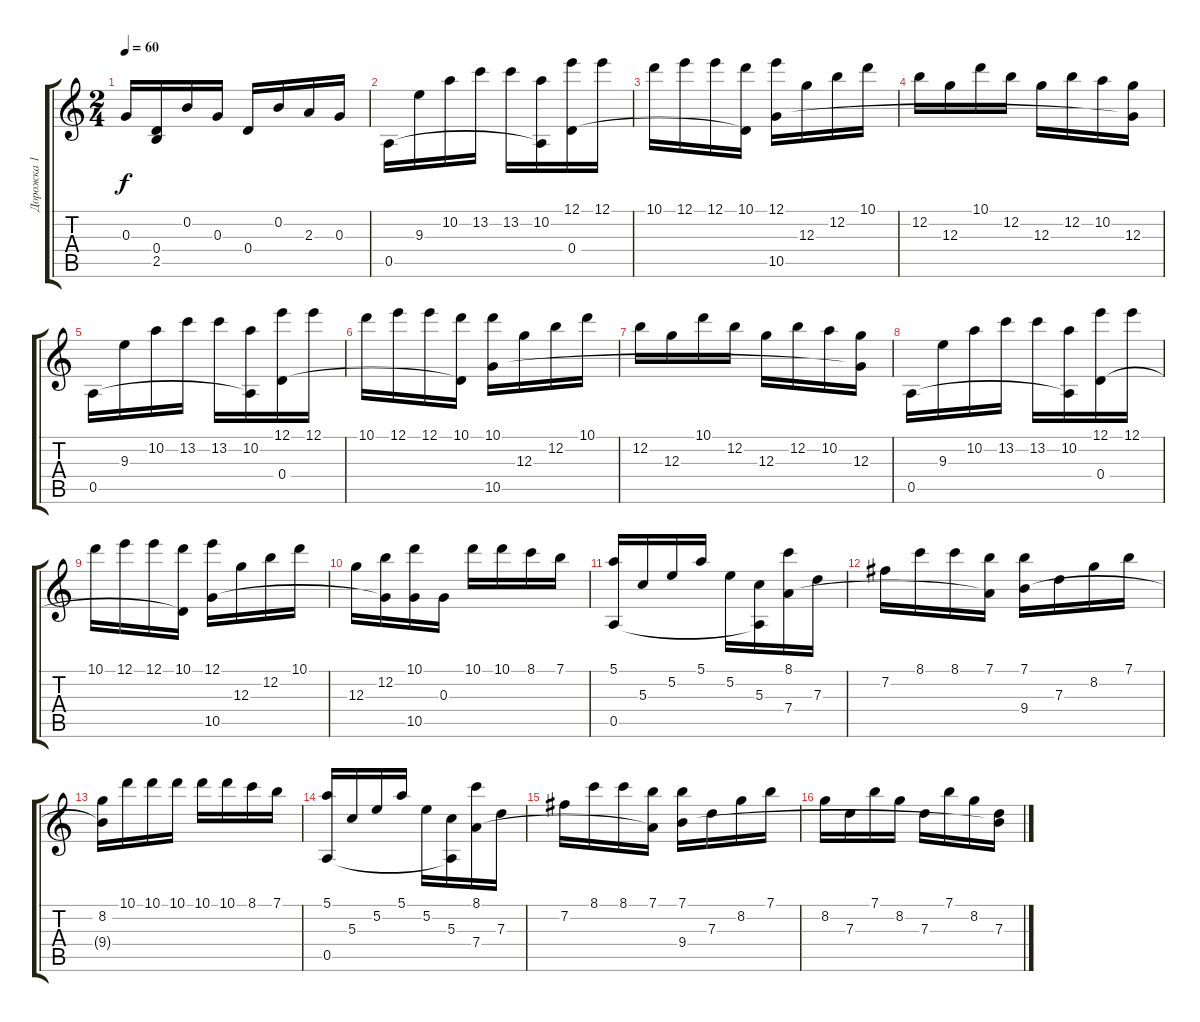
\track ("Дорожка 1" "Дорожка 1") {instrument acousticguitarnylon}
\staff {score tabs}
\tuning (E4 B3 G3 D3 A2 E2) {hide}
\ts (2 4)
\tempo 60
\clef g2
\ks aminor
0.3.16{dy f} (0.4 2.5{t}).16 0.2.16 0.3.16 0.4.16 0.2.16 2.3.16 0.3.16 |
0.5.16 9.3.16 10.2.16 13.2.16 13.2.16 (10.2 0.5{t}).16 (12.1 0.4).16 12.1.16 |
10.1.16 12.1.16 12.1.16 (10.1 0.4{t}).16 (12.1 10.5).16 12.3.16 12.2.16 10.1.16 |
12.2.16 12.3.16 10.1.16 12.2.16 12.3.16 12.2.16 10.2.16 (12.3 10.5{t}).16 |
0.5.16 9.3.16 10.2.16 13.2.16 13.2.16 (10.2 0.5{t}).16 (12.1 0.4).16 12.1.16 |
10.1.16 12.1.16 12.1.16 (10.1 0.4{t}).16 (10.1 10.5).16 12.3.16 12.2.16 10.1.16 |
12.2.16 12.3.16 10.1.16 12.2.16 12.3.16 12.2.16 10.2.16 (12.3 10.5{t}).16 |
0.5.16 9.3.16 10.2.16 13.2.16 13.2.16 (10.2 0.5{t}).16 (12.1 0.4).16 12.1.16 |
10.1.16 12.1.16 12.1.16 (10.1 0.4{t}).16 (12.1 10.5).16 12.3.16 12.2.16 10.1.16 |
12.3.16 (12.2 10.5{t}).16 (10.1 10.5).16 0.3.16 10.1.16 10.1.16 8.1.16 7.1.16 |
(5.1 0.5).16 5.3.16 5.2.16 5.1.16 5.2.16 (5.3 0.5{t}).16 (8.1 7.4).16 7.3.16 |
7.2.16 8.1.16 8.1.16 (7.1 7.4{t}).16 (7.1 9.4).16 7.3.16 8.2.16 7.1.16 |
(8.2 9.4{t}).16 10.1.16 10.1.16 10.1.16 10.1.16 10.1.16 8.1.16 7.1.16 |
(5.1 0.5).16 5.3.16 5.2.16 5.1.16 5.2.16 (5.3 0.5{t}).16 (8.1 7.4).16 7.3.16 |
7.2.16 8.1.16 8.1.16 (7.1 7.4{t}).16 (7.1 9.4).16 7.3.16 8.2.16 7.1.16 |
8.2.16 7.3.16 7.1.16 8.2.16 7.3.16 7.1.16 8.2.16 (7.3 9.4{t}).16
